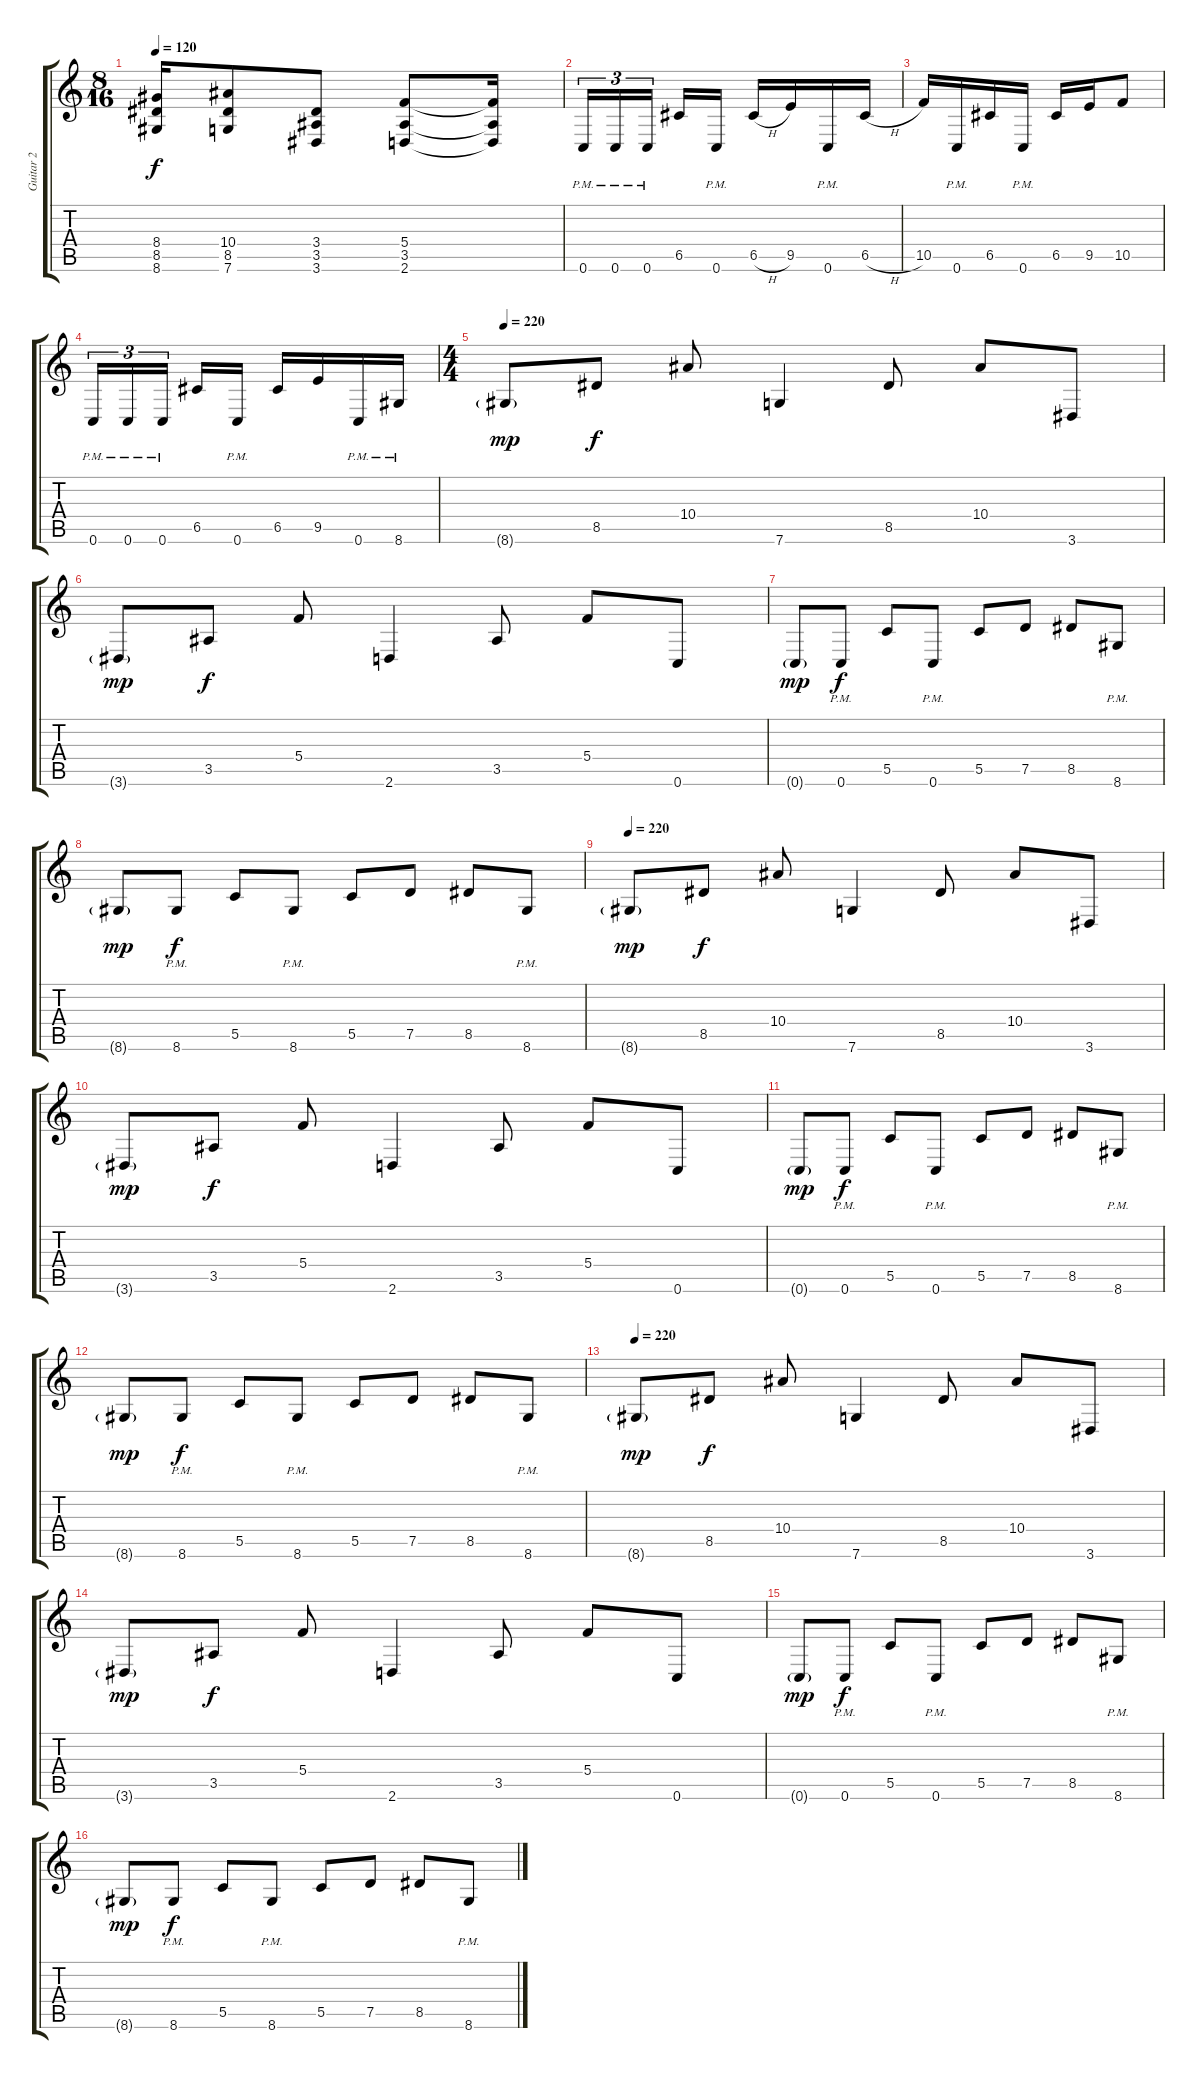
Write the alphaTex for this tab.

\track ("Guitar 2" "Guitar 2") {instrument overdrivenguitar}
\staff {score tabs}
\tuning (D4 A3 F3 C3 G2 C2) {hide}
\ts (8 16)
\tempo 120
\clef g2
\ks c
(8.4 8.5 8.6).16{dy f} (10.4 8.5 7.6).8 (3.4 3.5 3.6).8 (5.4 3.5 2.6).8 (5.4{t} 3.5{t} 2.6{t}).16 |
0.6{pm}.16{tu (3 2)} 0.6{pm}.16{tu (3 2)} 0.6{pm}.16{tu (3 2)} 6.5.16 0.6{pm}.16 6.5{h}.16 9.5.16 0.6{pm}.16 6.5{h}.16 |
10.5.16 0.6{pm}.16 6.5.16 0.6{pm}.16 6.5.16 9.5.16 10.5.8 |
0.6{pm}.16{tu (3 2)} 0.6{pm}.16{tu (3 2)} 0.6{pm}.16{tu (3 2)} 6.5.16 0.6{pm}.16 6.5.16 9.5.16 0.6{pm}.16 8.6{pm}.16 |
\ts (4 4)
\tempo 220
8.6{g}.8{dy mp} 8.5.8{dy f} 10.4.8 7.6.4 8.5.8 10.4.8 3.6.8 |
3.6{g}.8{dy mp} 3.5.8{dy f} 5.4.8 2.6.4 3.5.8 5.4.8 0.6.8 |
0.6{g}.8{dy mp} 0.6{pm}.8{dy f} 5.5.8 0.6{pm}.8 5.5.8 7.5.8 8.5.8 8.6{pm}.8 |
8.6{g}.8{dy mp} 8.6{pm}.8{dy f} 5.5.8 8.6{pm}.8 5.5.8 7.5.8 8.5.8 8.6{pm}.8 |
\tempo 220
8.6{g}.8{dy mp} 8.5.8{dy f} 10.4.8 7.6.4 8.5.8 10.4.8 3.6.8 |
3.6{g}.8{dy mp} 3.5.8{dy f} 5.4.8 2.6.4 3.5.8 5.4.8 0.6.8 |
0.6{g}.8{dy mp} 0.6{pm}.8{dy f} 5.5.8 0.6{pm}.8 5.5.8 7.5.8 8.5.8 8.6{pm}.8 |
8.6{g}.8{dy mp} 8.6{pm}.8{dy f} 5.5.8 8.6{pm}.8 5.5.8 7.5.8 8.5.8 8.6{pm}.8 |
\tempo 220
8.6{g}.8{dy mp} 8.5.8{dy f} 10.4.8 7.6.4 8.5.8 10.4.8 3.6.8 |
3.6{g}.8{dy mp} 3.5.8{dy f} 5.4.8 2.6.4 3.5.8 5.4.8 0.6.8 |
0.6{g}.8{dy mp} 0.6{pm}.8{dy f} 5.5.8 0.6{pm}.8 5.5.8 7.5.8 8.5.8 8.6{pm}.8 |
8.6{g}.8{dy mp} 8.6{pm}.8{dy f} 5.5.8 8.6{pm}.8 5.5.8 7.5.8 8.5.8 8.6{pm}.8
